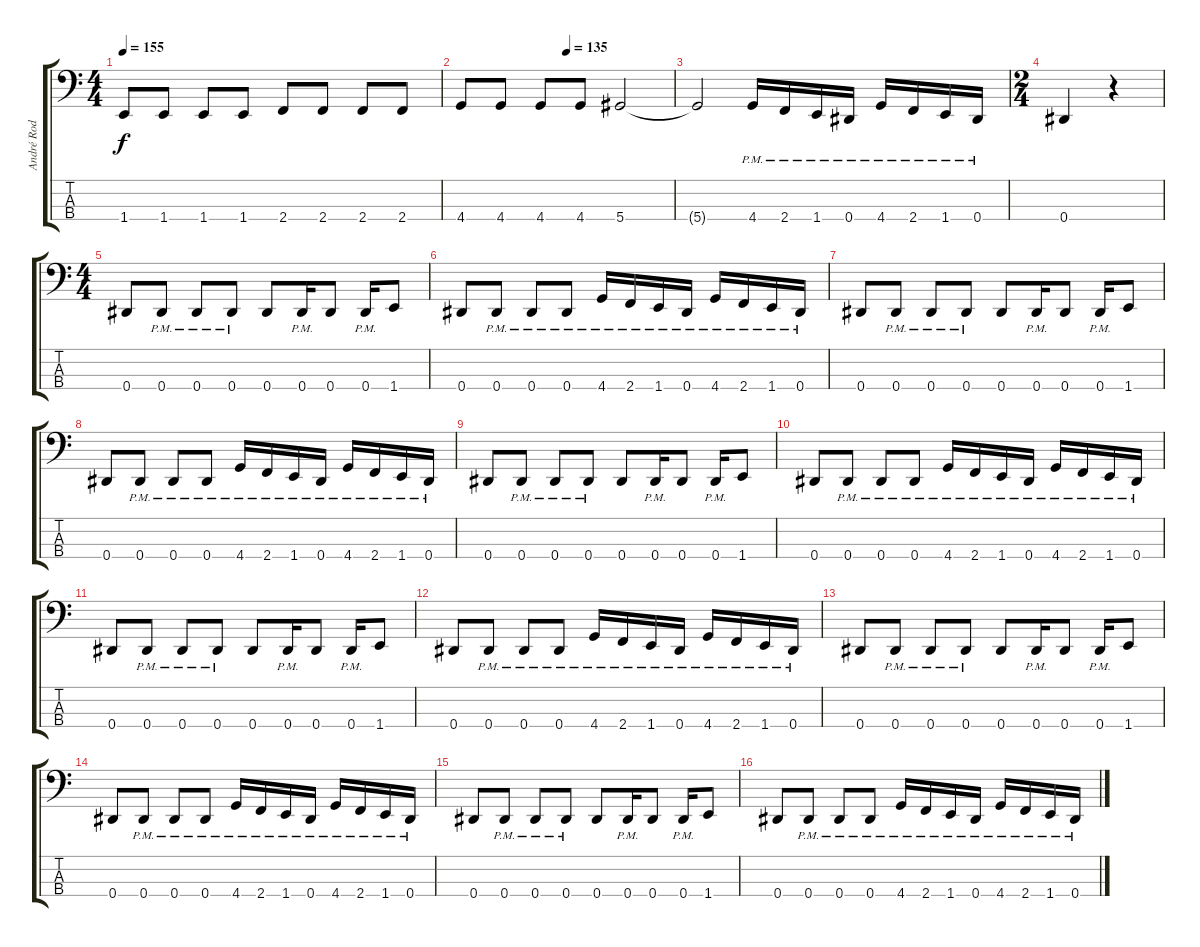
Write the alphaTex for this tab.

\track ("André Rod" "André Rod") {instrument electricbassfinger}
\staff {score tabs}
\tuning (Gb2 Db2 Ab1 Eb1) {hide}
\ts (4 4)
\tempo 155
\clef f4
\ks c
1.4.8{dy f} 1.4.8 1.4.8 1.4.8 2.4.8 2.4.8 2.4.8 2.4.8 |
\tempo (135 0.5)
4.4.8 4.4.8 4.4.8 4.4.8 5.4.2 |
5.4{t}.2 4.4{pm}.16 2.4{pm}.16 1.4{pm}.16 0.4{pm}.16 4.4{pm}.16 2.4{pm}.16 1.4{pm}.16 0.4{pm}.16 |
\ts (2 4)
0.4.4 r.4 |
\ts (4 4)
0.4.8 0.4{pm}.8 0.4{pm}.8 0.4{pm}.8 0.4.8 0.4{pm}.16 0.4.8 0.4{pm}.16 1.4.8 |
0.4.8 0.4{pm}.8 0.4{pm}.8 0.4{pm}.8 4.4{pm}.16 2.4{pm}.16 1.4{pm}.16 0.4{pm}.16 4.4{pm}.16 2.4{pm}.16 1.4{pm}.16 0.4{pm}.16 |
0.4.8 0.4{pm}.8 0.4{pm}.8 0.4{pm}.8 0.4.8 0.4{pm}.16 0.4.8 0.4{pm}.16 1.4.8 |
0.4.8 0.4{pm}.8 0.4{pm}.8 0.4{pm}.8 4.4{pm}.16 2.4{pm}.16 1.4{pm}.16 0.4{pm}.16 4.4{pm}.16 2.4{pm}.16 1.4{pm}.16 0.4{pm}.16 |
0.4.8 0.4{pm}.8 0.4{pm}.8 0.4{pm}.8 0.4.8 0.4{pm}.16 0.4.8 0.4{pm}.16 1.4.8 |
0.4.8 0.4{pm}.8 0.4{pm}.8 0.4{pm}.8 4.4{pm}.16 2.4{pm}.16 1.4{pm}.16 0.4{pm}.16 4.4{pm}.16 2.4{pm}.16 1.4{pm}.16 0.4{pm}.16 |
0.4.8 0.4{pm}.8 0.4{pm}.8 0.4{pm}.8 0.4.8 0.4{pm}.16 0.4.8 0.4{pm}.16 1.4.8 |
0.4.8 0.4{pm}.8 0.4{pm}.8 0.4{pm}.8 4.4{pm}.16 2.4{pm}.16 1.4{pm}.16 0.4{pm}.16 4.4{pm}.16 2.4{pm}.16 1.4{pm}.16 0.4{pm}.16 |
0.4.8 0.4{pm}.8 0.4{pm}.8 0.4{pm}.8 0.4.8 0.4{pm}.16 0.4.8 0.4{pm}.16 1.4.8 |
0.4.8 0.4{pm}.8 0.4{pm}.8 0.4{pm}.8 4.4{pm}.16 2.4{pm}.16 1.4{pm}.16 0.4{pm}.16 4.4{pm}.16 2.4{pm}.16 1.4{pm}.16 0.4{pm}.16 |
0.4.8 0.4{pm}.8 0.4{pm}.8 0.4{pm}.8 0.4.8 0.4{pm}.16 0.4.8 0.4{pm}.16 1.4.8 |
0.4.8 0.4{pm}.8 0.4{pm}.8 0.4{pm}.8 4.4{pm}.16 2.4{pm}.16 1.4{pm}.16 0.4{pm}.16 4.4{pm}.16 2.4{pm}.16 1.4{pm}.16 0.4{pm}.16
